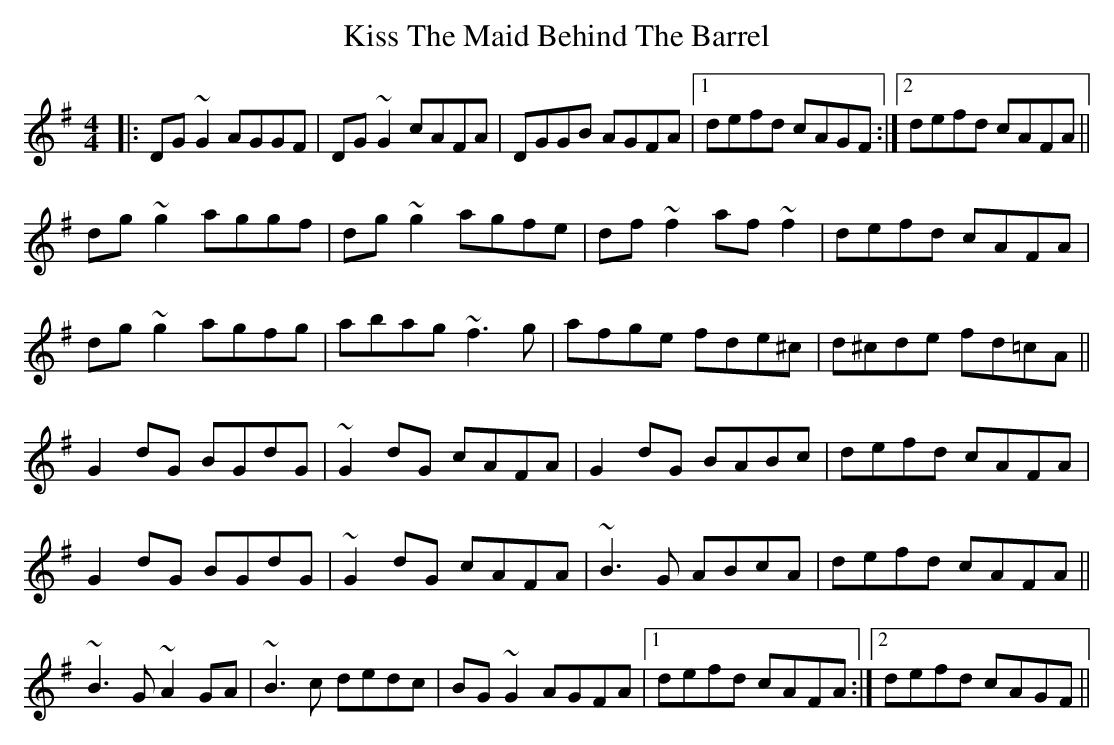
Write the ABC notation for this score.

X:1
T: Kiss The Maid Behind The Barrel
M: 4/4
L: 1/8
K: Gmaj
|:DG~G2 AGGF|DG~G2 cAFA|DGGB AGFA|1 defd cAGF:|2 defd cAFA||
dg~g2 aggf|dg~g2 agfe|df~f2 af~f2|defd cAFA|
dg~g2 agfg|abag ~f3g|afge fde^c|d^cde fd=cA||
G2dG BGdG|~G2dG cAFA|G2dG BABc|defd cAFA|
G2dG BGdG|~G2dG cAFA|~B3G ABcA|defd cAFA||
~B3G ~A2GA|~B3c dedc|BG~G2 AGFA|1 defd cAFA:|2 defd cAGF||
